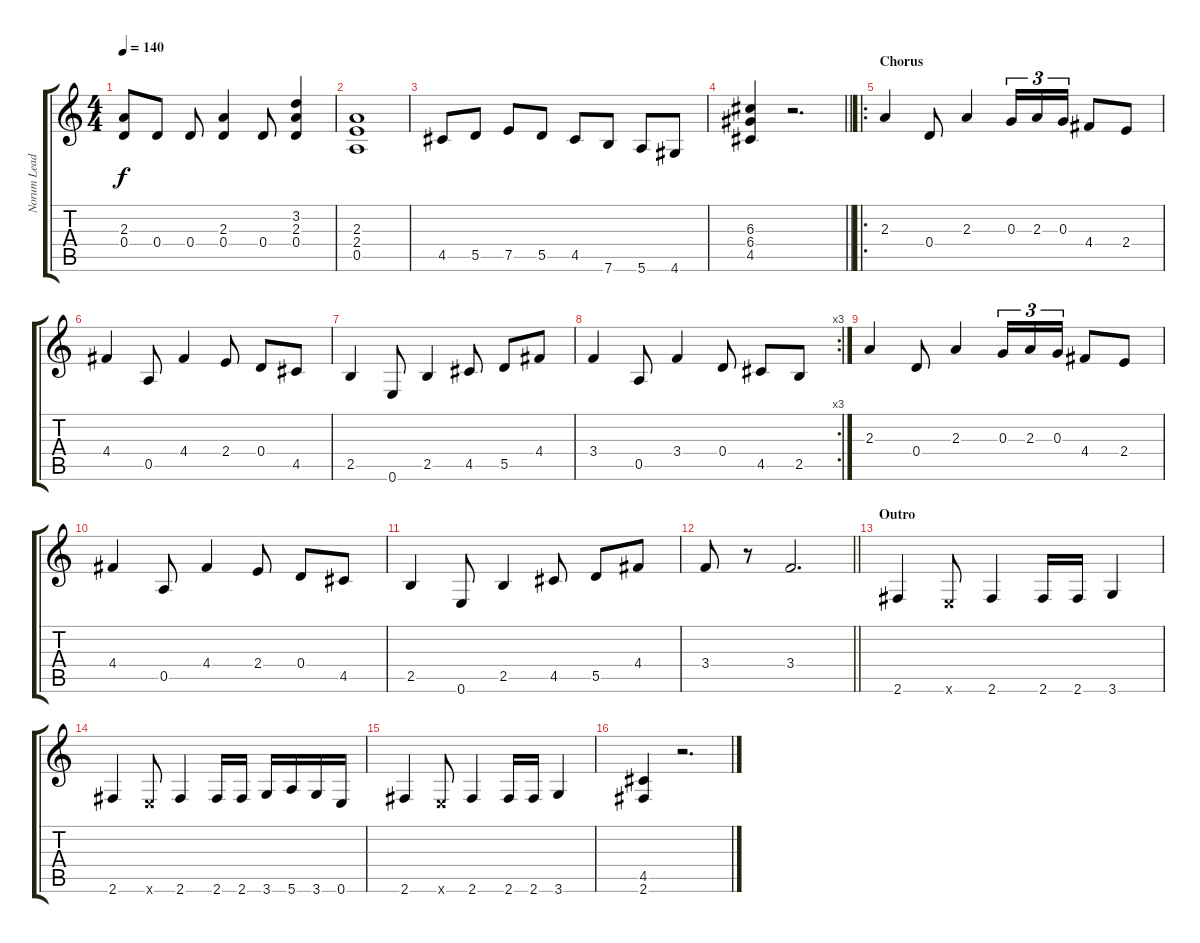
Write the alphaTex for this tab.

\track ("Norum Lead" "Norum Lead") {instrument overdrivenguitar}
\staff {score tabs}
\tuning (E4 B3 G3 D3 A2 E2) {hide}
\ts (4 4)
\tempo 140
\clef g2
\ks c
(2.3 0.4).8{dy f} 0.4.8 0.4.8 (2.3 0.4).4 0.4.8 (3.2 2.3 0.4).4 |
(2.3 2.4 0.5).1 |
4.5.8 5.5.8 7.5.8 5.5.8 4.5.8 7.6.8 5.6.8 4.6.8 |
\barLineRight lightlight
(6.3 6.4 4.5).4 r.2{d} |
\ro
\section ("" "Chorus")
2.3.4 0.4.8 2.3.4 0.3.16{tu (3 2)} 2.3.16{tu (3 2)} 0.3.16{tu (3 2)} 4.4.8 2.4.8 |
4.4.4 0.5.8 4.4.4 2.4.8 0.4.8 4.5.8 |
2.5.4 0.6.8 2.5.4 4.5.8 5.5.8 4.4.8 |
\rc 3
3.4.4 0.5.8 3.4.4 0.4.8 4.5.8 2.5.8 |
2.3.4 0.4.8 2.3.4 0.3.16{tu (3 2)} 2.3.16{tu (3 2)} 0.3.16{tu (3 2)} 4.4.8 2.4.8 |
4.4.4 0.5.8 4.4.4 2.4.8 0.4.8 4.5.8 |
2.5.4 0.6.8 2.5.4 4.5.8 5.5.8 4.4.8 |
\barLineRight lightlight
3.4.8 r.8 3.4.2{d} |
\section ("" "Outro")
2.6.4 0.6{x}.8 2.6.4 2.6.16 2.6.16 3.6.4 |
2.6.4 0.6{x}.8 2.6.4 2.6.16 2.6.16 3.6.16 5.6.16 3.6.16 0.6.16 |
2.6.4 0.6{x}.8 2.6.4 2.6.16 2.6.16 3.6.4 |
(4.5 2.6).4 r.2{d}
